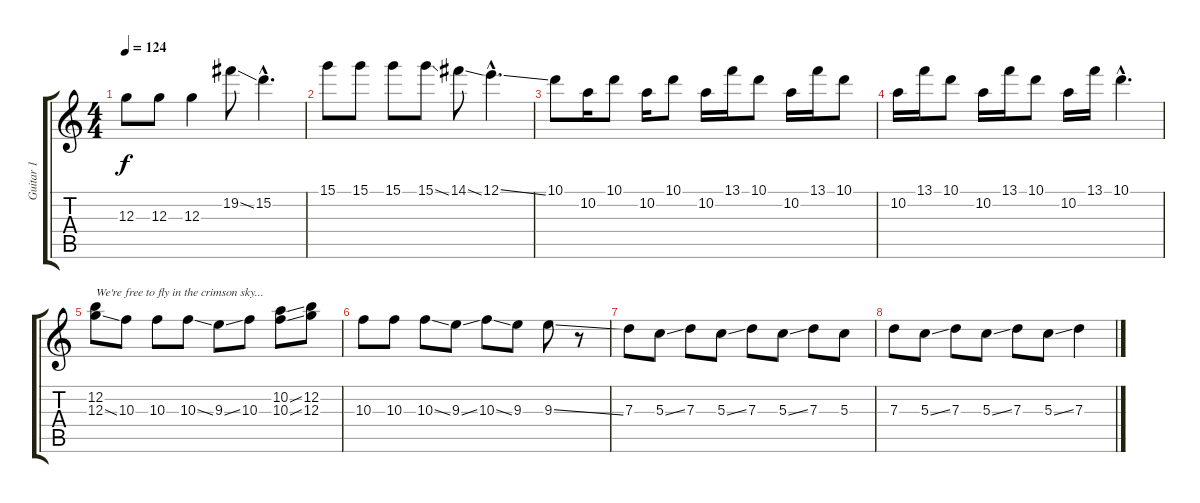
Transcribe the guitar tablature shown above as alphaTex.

\track ("Guitar 1" "Guitar 1") {instrument distortionguitar}
\staff {score tabs}
\tuning (E4 B3 G3 D3 A2 E2) {hide}
\ts (4 4)
\tempo 124
\clef g2
\ks c
12.3.8{dy f} 12.3.8 12.3.4 19.2{ss}.8 15.2{hac}.4{d} |
15.1.8 15.1.8 15.1.8 15.1{ss}.8 14.1{ss}.8 12.1{ss hac}.4{d} |
10.1.8 10.2.16 10.1.8 10.2.16 10.1.8 10.2.16 13.1.16 10.1.8 10.2.16 13.1.16 10.1.8 |
10.2.16 13.1.16 10.1.8 10.2.16 13.1.16 10.1.8 10.2.16 13.1.16 10.1{hac}.4{d} |
(12.2 12.3{ss}).8{txt "We're free to fly in the crimson sky..."} 10.3.8 10.3.8 10.3{ss}.8 9.3{ss}.8 10.3.8 (10.2{ss} 10.3{ss}).8 (12.2 12.3).8 |
10.3.8 10.3.8 10.3{ss}.8 9.3{ss}.8 10.3{ss}.8 9.3.8 9.3{ss}.8 r.8 |
7.3.8 5.3{ss}.8 7.3.8 5.3{ss}.8 7.3.8 5.3{ss}.8 7.3.8 5.3.8 |
7.3.8 5.3{ss}.8 7.3.8 5.3{ss}.8 7.3.8 5.3{ss}.8 7.3.4
